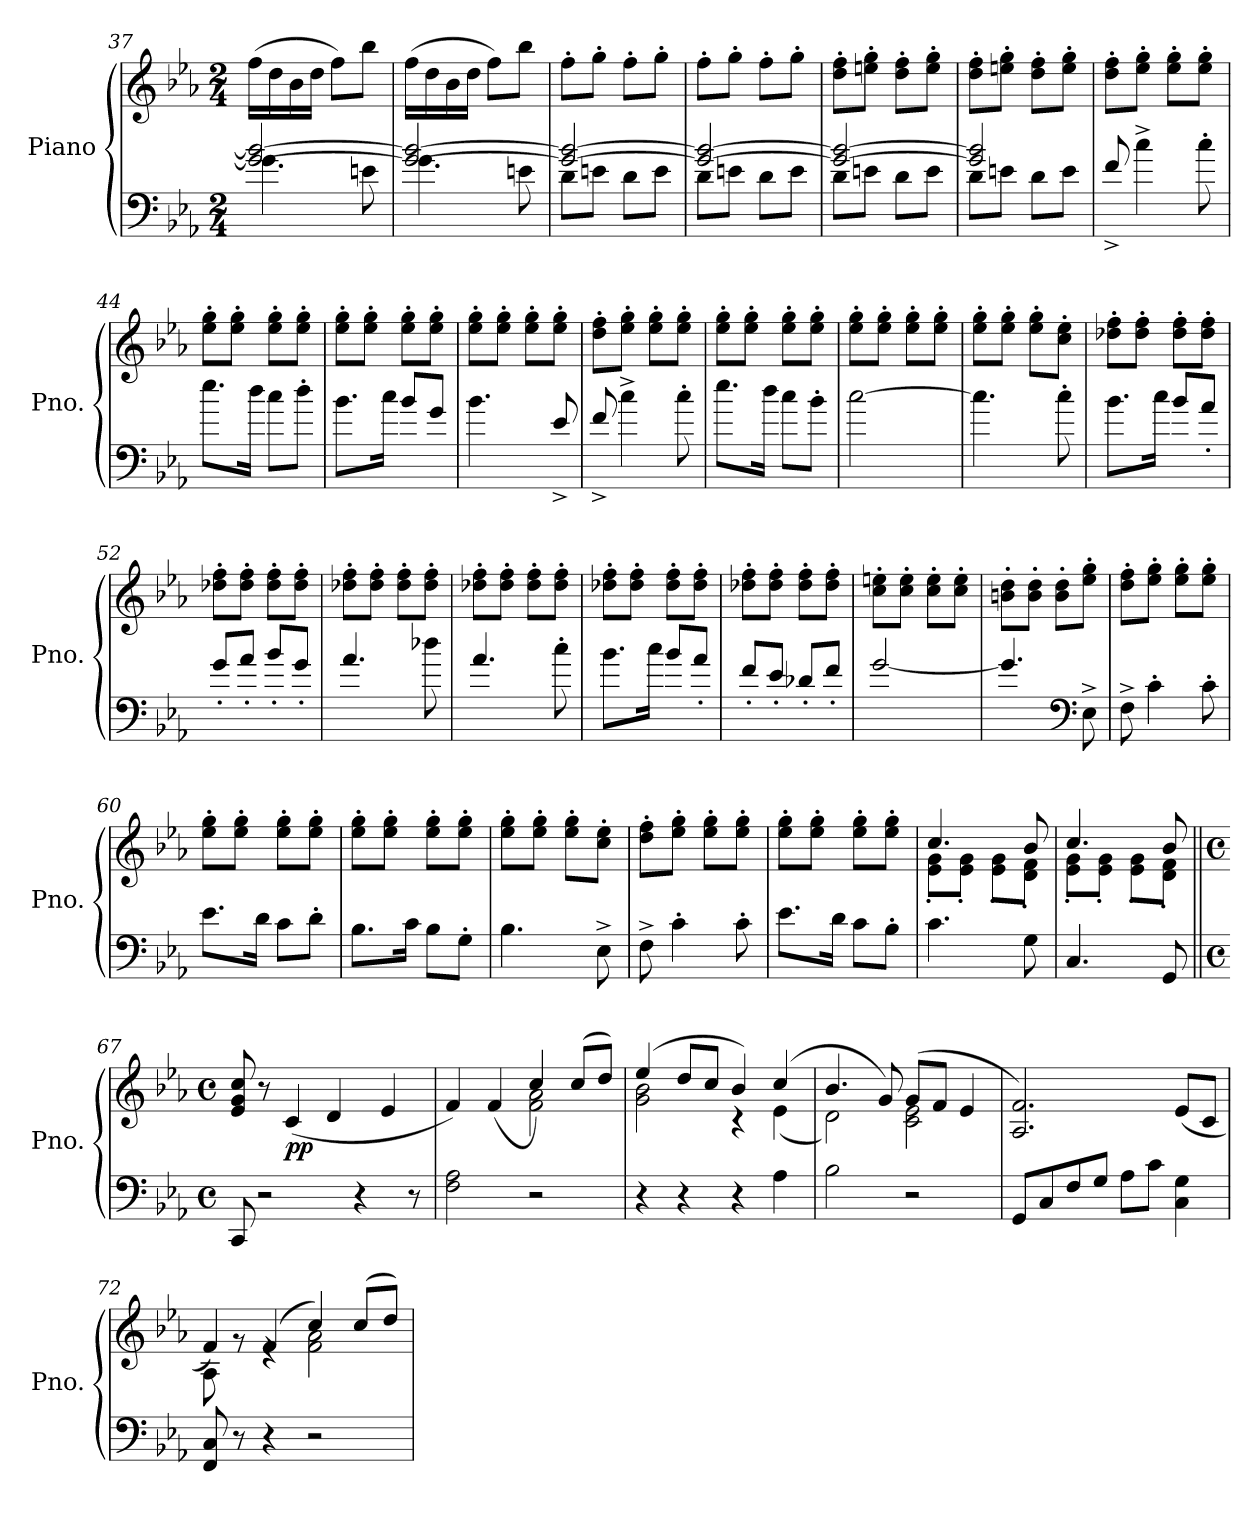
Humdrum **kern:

**kern	**kern	**dynam
*part1	*part1	*part1
*staff2	*staff1	*staff1/2
*I"Piano	*	*
*I'Pno.	*	*
*clefF4	*clefG2	*
*k[b-e-a-]	*k[b-e-a-]	*
*M2/4	*M2/4	*
=37	=37	=37
*^	*	*
2g/_ 2b-/_	4.g\	(>16ff\LL	.
.	.	16dd\	.
.	.	16b-\	.
.	.	16dd\JJ	.
.	.	8ff\L)	.
.	8en\	8bb-\J	.
=38	=38	=38	=38
2g/_ 2b-/_	4.g\	(>16ff\LL	.
.	.	16dd\	.
.	.	16b-\	.
.	.	16dd\JJ	.
.	.	8ff\L)	.
.	8en\	8bb-\J	.
=39	=39	=39	=39
2g/_ 2b-/_	8d\L	8ff'\L	.
.	8en\J	8gg'\J	.
.	8d\L	8ff'\L	.
.	8e\J	8gg'\J	.
=40	=40	=40	=40
2g/_ 2b-/_	8d\L	8ff'\L	.
.	8en\J	8gg'\J	.
.	8d\L	8ff'\L	.
.	8e\J	8gg'\J	.
=41	=41	=41	=41
2g/_ 2b-/_	8d\L	8dd\' 8ff\'L	.
.	8en\J	8een\' 8gg\'J	.
.	8d\L	8dd\' 8ff\'L	.
.	8e\J	8ee\' 8gg\'J	.
=42	=42	=42	=42
2g/] 2b-/]	8d\L	8dd\' 8ff\'L	.
.	8en\J	8een\' 8gg\'J	.
.	8d\L	8dd\' 8ff\'L	.
.	8e\J	8ee\' 8gg\'J	.
=43	=43	=43	=43
!	!	!	!LO:DY:b=2
!	!	!	!LO:DY:n=1:b
*v	*v	*	*
8f^/	8dd\' 8ff\'L	mf p
4cc^\	8ee-\' 8gg\'J	.
.	8ee-\' 8gg\'L	.
8cc'\	8ee-\' 8gg\'J	.
=44	=44	=44
8.ee-\L	8ee-\' 8gg\'L	.
.	8ee-\' 8gg\'J	.
16dd\Jk	.	.
8cc\L	8ee-\' 8gg\'L	.
8dd'\J	8ee-\' 8gg\'J	.
!!LO:PB:g=z
=45	=45	=45
8.b-\L	8ee-\' 8gg\'L	.
.	8ee-\' 8gg\'J	.
16cc\Jk	.	.
8b-/L	8ee-\' 8gg\'L	.
8g/J	8ee-\' 8gg\'J	.
=46	=46	=46
4.b-\	8ee-\' 8gg\'L	.
.	8ee-\' 8gg\'J	.
.	8ee-\' 8gg\'L	.
8e-^/	8ee-\' 8gg\'J	.
=47	=47	=47
8f^/	8dd\' 8ff\'L	.
4cc^\	8ee-\' 8gg\'J	.
.	8ee-\' 8gg\'L	.
8cc'\	8ee-\' 8gg\'J	.
=48	=48	=48
8.ee-\L	8ee-\' 8gg\'L	.
.	8ee-\' 8gg\'J	.
16dd\Jk	.	.
8cc\L	8ee-\' 8gg\'L	.
8b-'\J	8ee-\' 8gg\'J	.
=49	=49	=49
[2cc\	8ee-\' 8gg\'L	.
.	8ee-\' 8gg\'J	.
.	8ee-\' 8gg\'L	.
.	8ee-\' 8gg\'J	.
=50	=50	=50
4.cc\]	8ee-\' 8gg\'L	.
.	8ee-\' 8gg\'J	.
.	8ee-\' 8gg\'L	.
8cc'\	8cc\' 8ee-\'J	.
=51	=51	=51
8.b-\L	8dd-X\' 8ff\'L	.
.	8dd-\' 8ff\'J	.
16cc\Jk	.	.
8b-/L	8dd-\' 8ff\'L	.
8a-'/J	8dd-\' 8ff\'J	.
=52	=52	=52
8g'/L	8dd-X\' 8ff\'L	.
8a-'/J	8dd-\' 8ff\'J	.
8b-'/L	8dd-\' 8ff\'L	.
8g'/J	8dd-\' 8ff\'J	.
=53	=53	=53
4.a-/	8dd-X\' 8ff\'L	.
.	8dd-\' 8ff\'J	.
.	8dd-\' 8ff\'L	.
8dd-X\	8dd-\' 8ff\'J	.
=54	=54	=54
4.a-/	8dd-X\' 8ff\'L	.
.	8dd-\' 8ff\'J	.
.	8dd-\' 8ff\'L	.
8cc'\	8dd-\' 8ff\'J	.
!!LO:LB:g=z
=55	=55	=55
8.b-\L	8dd-X\' 8ff\'L	.
.	8dd-\' 8ff\'J	.
16cc\Jk	.	.
8b-/L	8dd-\' 8ff\'L	.
8a-'/J	8dd-\' 8ff\'J	.
=56	=56	=56
8f'/L	8dd-X\' 8ff\'L	.
8e-'/J	8dd-\' 8ff\'J	.
8d-X'/L	8dd-\' 8ff\'L	.
8f'/J	8dd-\' 8ff\'J	.
=57	=57	=57
[2g/	8cc\' 8een\'L	.
.	8cc\' 8ee\'J	.
.	8cc\' 8ee\'L	.
.	8cc\' 8ee\'J	.
=58	=58	=58
4.g/]	8bn\' 8dd\'L	.
.	8b\' 8dd\'J	.
.	8b\' 8dd\'L	.
*clefF4	*	*
8E-^\	8ee-\' 8gg\'J	.
=59	=59	=59
8F^\	8dd\' 8ff\'L	.
4c'\	8ee-\' 8gg\'J	.
.	8ee-\' 8gg\'L	.
8c'\	8ee-\' 8gg\'J	.
=60	=60	=60
8.e-\L	8ee-\' 8gg\'L	.
.	8ee-\' 8gg\'J	.
16d\Jk	.	.
8c\L	8ee-\' 8gg\'L	.
8d'\J	8ee-\' 8gg\'J	.
=61	=61	=61
8.B-\L	8ee-\' 8gg\'L	.
.	8ee-\' 8gg\'J	.
16c\Jk	.	.
8B-\L	8ee-\' 8gg\'L	.
8G'\J	8ee-\' 8gg\'J	.
=62	=62	=62
4.B-\	8ee-\' 8gg\'L	.
.	8ee-\' 8gg\'J	.
.	8ee-\' 8gg\'L	.
8E-^\	8cc\' 8ee-\'J	.
=63	=63	=63
8F^\	8dd\' 8ff\'L	.
4c'\	8ee-\' 8gg\'J	.
.	8ee-\' 8gg\'L	.
8c'\	8ee-\' 8gg\'J	.
!!LO:LB:g=z
=64	=64	=64
8.e-\L	8ee-\' 8gg\'L	.
.	8ee-\' 8gg\'J	.
16d\Jk	.	.
8c\L	8ee-\' 8gg\'L	.
8B-'\J	8ee-\' 8gg\'J	.
=65	=65	=65
*	*^	*
4.c\	4.cc/	8e-\' 8g\'L	.
.	.	8e-\' 8g\'J	.
.	.	8e-\' 8g\'L	.
8G\	8b-/	8d\' 8f\'J	.
=66	=66	=66	=66
4.C/	4.cc/	8e-\' 8g\'L	.
.	.	8e-\' 8g\'J	.
.	.	8e-\' 8g\'L	.
8GG/	8b-/	8d\' 8f\'J	.
*	*v	*v	*
=67||	=67||	=67||
*M4/4	*M4/4	*
*met(c)	*met(c)	*
8CC/	8e-/ 8g/ 8cc/	.
2r	8r	.
!	!	!LO:DY:b
.	(<4c/	pp
.	4d/	.
4r	.	.
.	4e-/	.
8r	.	.
=68	=68	=68
*	*^	*
2F\ 2A-\	4f/)	2ryy	.
.	(>4f/	.	.
2r	4cc/)	2f\ 2a-\	.
.	(>8cc/L	.	.
.	8dd/J)	.	.
=69	=69	=69	=69
4r	(>4ee-/	2g\ 2b-\	.
4r	8dd/L	.	.
.	8cc/J	.	.
4r	4b-/)	4r	.
4A-\	(>4cc/	(<4e-\	.
=70	=70	=70	=70
2B-\	4.b-/	2d\)	.
.	8g/)	.	.
2r	(>8g/L	2c\ 2e-\	.
.	8f/J	.	.
.	4e-/	.	.
*	*v	*v	*
!!LO:LB:g=z
=71	=71	=71
8GG/L	2.A-/ 2.f/)	.
8C/	.	.
8F/	.	.
8G/J	.	.
8A-\L	.	.
8c\J	.	.
4C\ 4G\	(<8e-/L	.
.	8c/J	.
=72	=72	=72
*	*^	*
8FF/ 8C/	4f/)	8A-\	.
8r	.	8rg	.
4r	(>4f/	4re	.
2r	4cc/)	2f\ 2a-\	.
.	(>8cc/L	.	.
.	8dd/J)	.	.
*	*v	*v	*
=	=	=
*-	*-	*-
